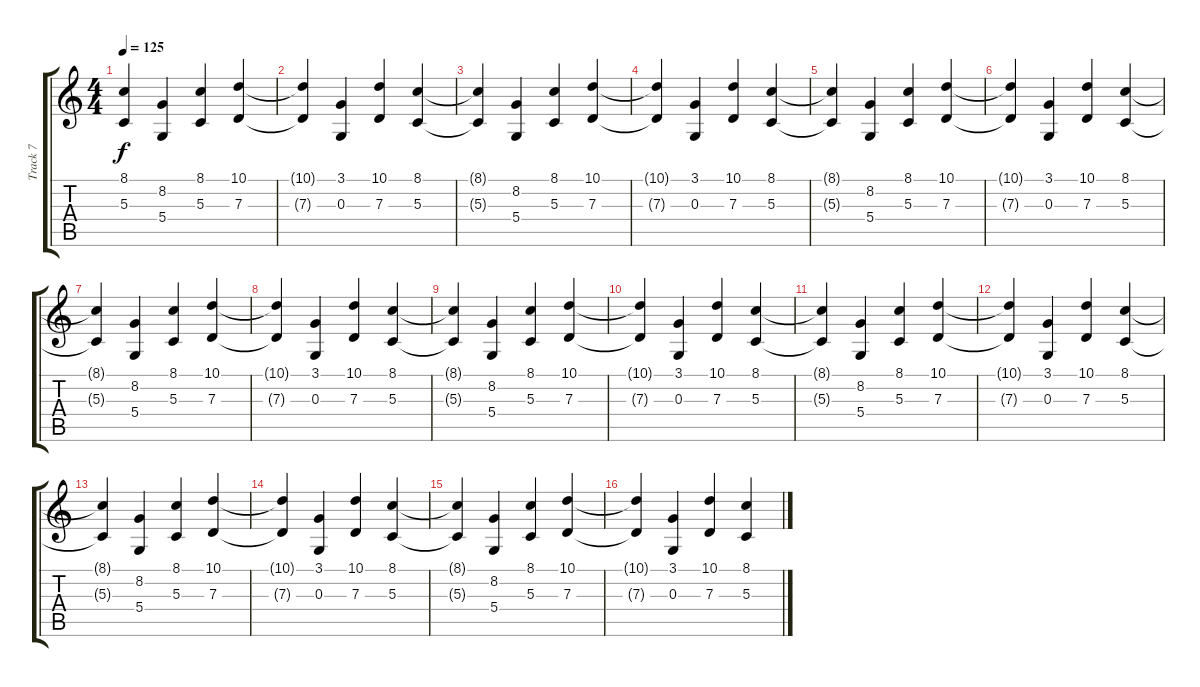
\track ("Track 7" "Track 7") {instrument stringensemble1}
\staff {score tabs}
\tuning (E4 B3 G3 D3 A2 E2) {hide}
\ts (4 4)
\tempo 125
\clef g2
\ks c
(8.1{t} 5.3{t}).4{dy f volume 6} (8.2 5.4).4 (8.1 5.3).4 (10.1 7.3).4 |
(10.1{t} 7.3{t}).4{volume 10} (3.1 0.3).4 (10.1 7.3).4 (8.1 5.3).4 |
(8.1{t} 5.3{t}).4{volume 6} (8.2 5.4).4 (8.1 5.3).4 (10.1 7.3).4 |
(10.1{t} 7.3{t}).4{volume 9} (3.1 0.3).4 (10.1 7.3).4 (8.1 5.3).4 |
(8.1{t} 5.3{t}).4{volume 6} (8.2 5.4).4 (8.1 5.3).4 (10.1 7.3).4 |
(10.1{t} 7.3{t}).4{volume 10} (3.1 0.3).4 (10.1 7.3).4 (8.1 5.3).4 |
(8.1{t} 5.3{t}).4{volume 6} (8.2 5.4).4 (8.1 5.3).4 (10.1 7.3).4 |
(10.1{t} 7.3{t}).4{volume 9} (3.1 0.3).4 (10.1 7.3).4 (8.1 5.3).4 |
(8.1{t} 5.3{t}).4{volume 6} (8.2 5.4).4 (8.1 5.3).4 (10.1 7.3).4 |
(10.1{t} 7.3{t}).4{volume 10} (3.1 0.3).4 (10.1 7.3).4 (8.1 5.3).4 |
(8.1{t} 5.3{t}).4{volume 6} (8.2 5.4).4 (8.1 5.3).4 (10.1 7.3).4 |
(10.1{t} 7.3{t}).4{volume 9} (3.1 0.3).4 (10.1 7.3).4 (8.1 5.3).4 |
(8.1{t} 5.3{t}).4{volume 6} (8.2 5.4).4 (8.1 5.3).4 (10.1 7.3).4 |
(10.1{t} 7.3{t}).4{volume 10} (3.1 0.3).4 (10.1 7.3).4 (8.1 5.3).4 |
(8.1{t} 5.3{t}).4{volume 6} (8.2 5.4).4 (8.1 5.3).4 (10.1 7.3).4 |
(10.1{t} 7.3{t}).4{volume 9} (3.1 0.3).4 (10.1 7.3).4 (8.1 5.3).4
